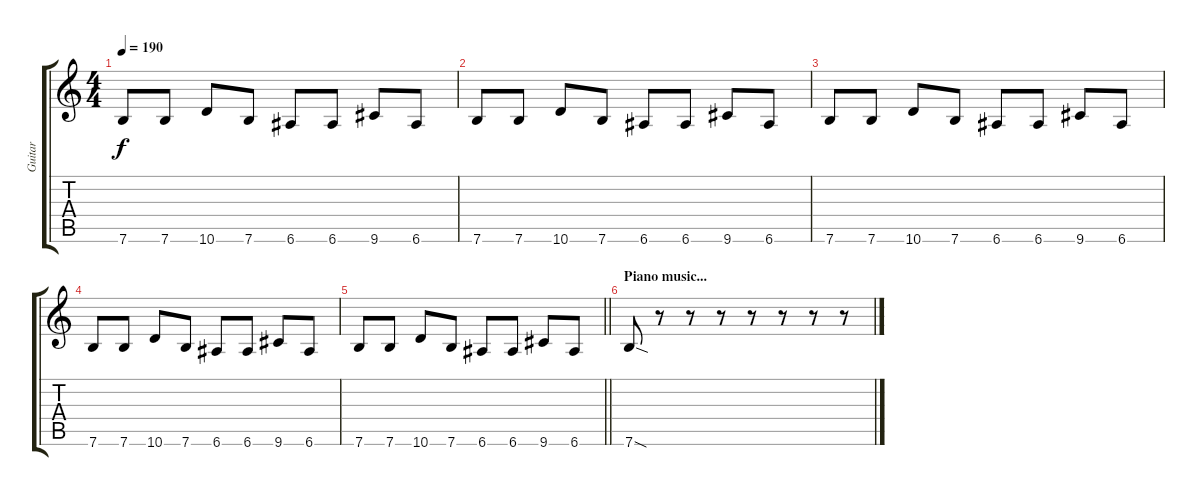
\track ("Guitar" "Guitar") {instrument distortionguitar}
\staff {score tabs}
\tuning (E4 B3 G3 D3 A2 E2) {hide}
\ts (4 4)
\tempo 190
\clef g2
\ks c
7.6.8{dy f} 7.6.8 10.6.8 7.6.8 6.6.8 6.6.8 9.6.8 6.6.8 |
7.6.8 7.6.8 10.6.8 7.6.8 6.6.8 6.6.8 9.6.8 6.6.8 |
7.6.8 7.6.8 10.6.8 7.6.8 6.6.8 6.6.8 9.6.8 6.6.8 |
7.6.8 7.6.8 10.6.8 7.6.8 6.6.8 6.6.8 9.6.8 6.6.8 |
\barLineRight lightlight
7.6.8 7.6.8 10.6.8 7.6.8 6.6.8 6.6.8 9.6.8 6.6.8 |
\section ("" "Piano music...")
7.6{sod}.8 r.8 r.8 r.8 r.8 r.8 r.8 r.8
